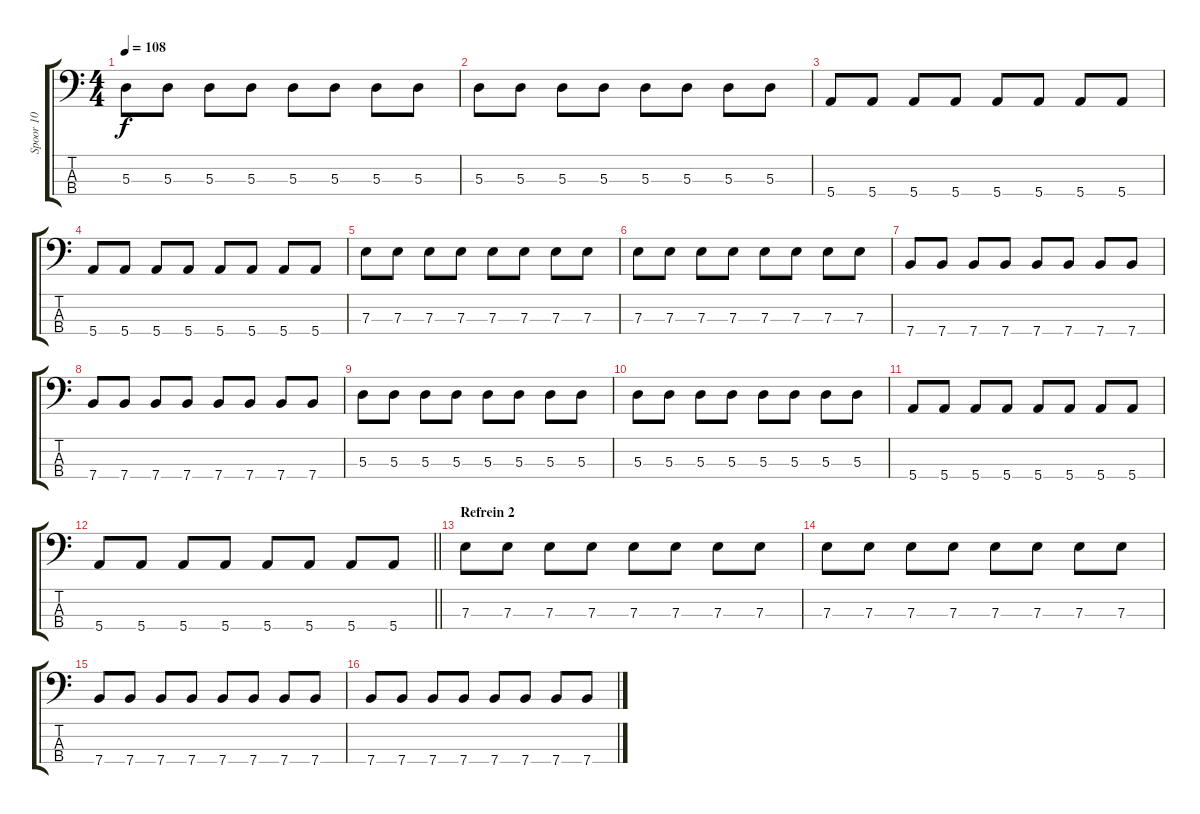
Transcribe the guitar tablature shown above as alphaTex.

\track ("Spoor 10" "Spoor 10") {instrument electricbassfinger}
\staff {score tabs}
\tuning (G2 D2 A1 E1) {hide}
\ts (4 4)
\tempo 108
\clef f4
\ks c
5.3.8{dy f} 5.3.8 5.3.8 5.3.8 5.3.8 5.3.8 5.3.8 5.3.8 |
5.3.8 5.3.8 5.3.8 5.3.8 5.3.8 5.3.8 5.3.8 5.3.8 |
5.4.8 5.4.8 5.4.8 5.4.8 5.4.8 5.4.8 5.4.8 5.4.8 |
5.4.8 5.4.8 5.4.8 5.4.8 5.4.8 5.4.8 5.4.8 5.4.8 |
7.3.8 7.3.8 7.3.8 7.3.8 7.3.8 7.3.8 7.3.8 7.3.8 |
7.3.8 7.3.8 7.3.8 7.3.8 7.3.8 7.3.8 7.3.8 7.3.8 |
7.4.8 7.4.8 7.4.8 7.4.8 7.4.8 7.4.8 7.4.8 7.4.8 |
7.4.8 7.4.8 7.4.8 7.4.8 7.4.8 7.4.8 7.4.8 7.4.8 |
5.3.8 5.3.8 5.3.8 5.3.8 5.3.8 5.3.8 5.3.8 5.3.8 |
5.3.8 5.3.8 5.3.8 5.3.8 5.3.8 5.3.8 5.3.8 5.3.8 |
5.4.8 5.4.8 5.4.8 5.4.8 5.4.8 5.4.8 5.4.8 5.4.8 |
\barLineRight lightlight
5.4.8 5.4.8 5.4.8 5.4.8 5.4.8 5.4.8 5.4.8 5.4.8 |
\section ("" "Refrein 2")
7.3.8 7.3.8 7.3.8 7.3.8 7.3.8 7.3.8 7.3.8 7.3.8 |
7.3.8 7.3.8 7.3.8 7.3.8 7.3.8 7.3.8 7.3.8 7.3.8 |
7.4.8 7.4.8 7.4.8 7.4.8 7.4.8 7.4.8 7.4.8 7.4.8 |
7.4.8 7.4.8 7.4.8 7.4.8 7.4.8 7.4.8 7.4.8 7.4.8
